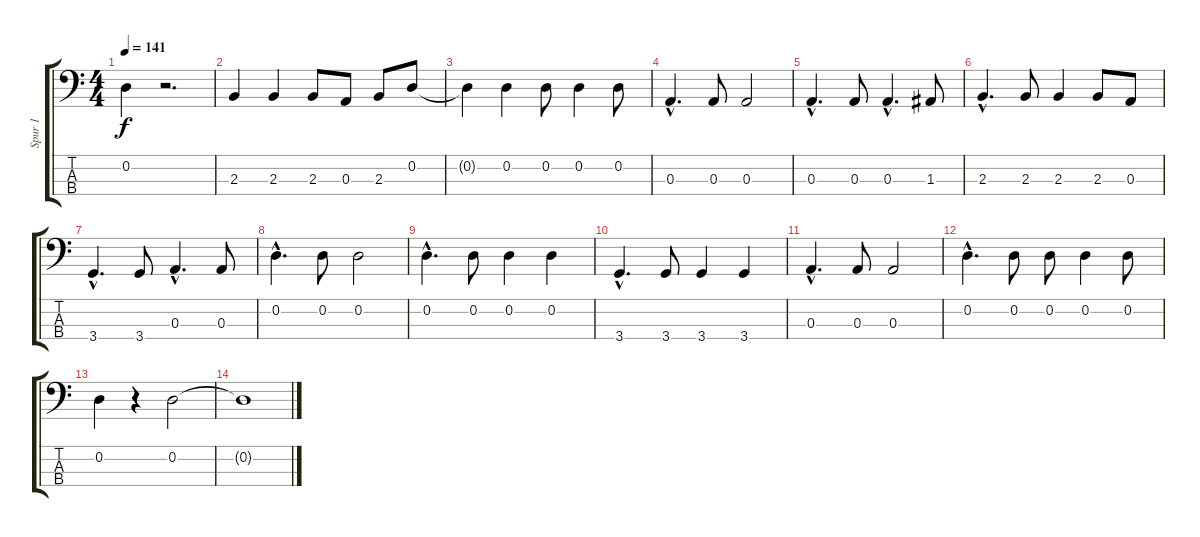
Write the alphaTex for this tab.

\track ("Spur 1" "Spur 1") {instrument electricbassfinger}
\staff {score tabs}
\tuning (G2 D2 A1 E1) {hide}
\ts (4 4)
\tempo 141
\clef f4
\ks c
0.2.4{dy f} r.2{d} |
2.3.4 2.3.4 2.3.8 0.3.8 2.3.8 0.2.8 |
0.2{t}.4 0.2.4 0.2.8 0.2.4 0.2.8 |
0.3{hac}.4{d} 0.3.8 0.3.2 |
0.3{hac}.4{d} 0.3.8 0.3{hac}.4{d} 1.3.8 |
2.3{hac}.4{d} 2.3.8 2.3.4 2.3.8 0.3.8 |
3.4{hac}.4{d} 3.4.8 0.3{hac}.4{d} 0.3.8 |
0.2{hac}.4{d} 0.2.8 0.2.2 |
0.2{hac}.4{d} 0.2.8 0.2.4 0.2.4 |
3.4{hac}.4{d} 3.4.8 3.4.4 3.4.4 |
0.3{hac}.4{d} 0.3.8 0.3.2 |
0.2{hac}.4{d} 0.2.8 0.2.8 0.2.4 0.2.8 |
0.2.4 r.4 0.2.2 |
0.2{t}.1
